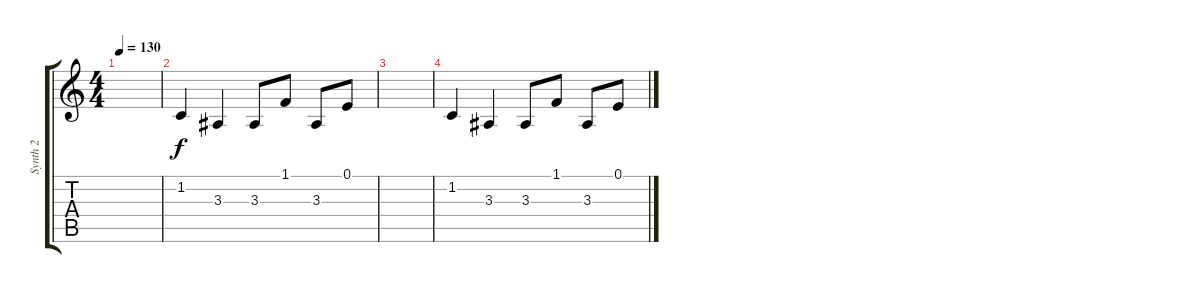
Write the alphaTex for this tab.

\track ("Synth 2" "Synth 2") {instrument lead2sawtooth}
\staff {score tabs}
\tuning (E4 B3 G3 D3 A2 E2) {hide}
\ts (4 4)
\tempo 130
\clef g2
\ks c
|
1.2.4 3.3.4 3.3.8 1.1.8 3.3.8 0.1.8 |
|
1.2.4 3.3.4 3.3.8 1.1.8 3.3.8 0.1.8
